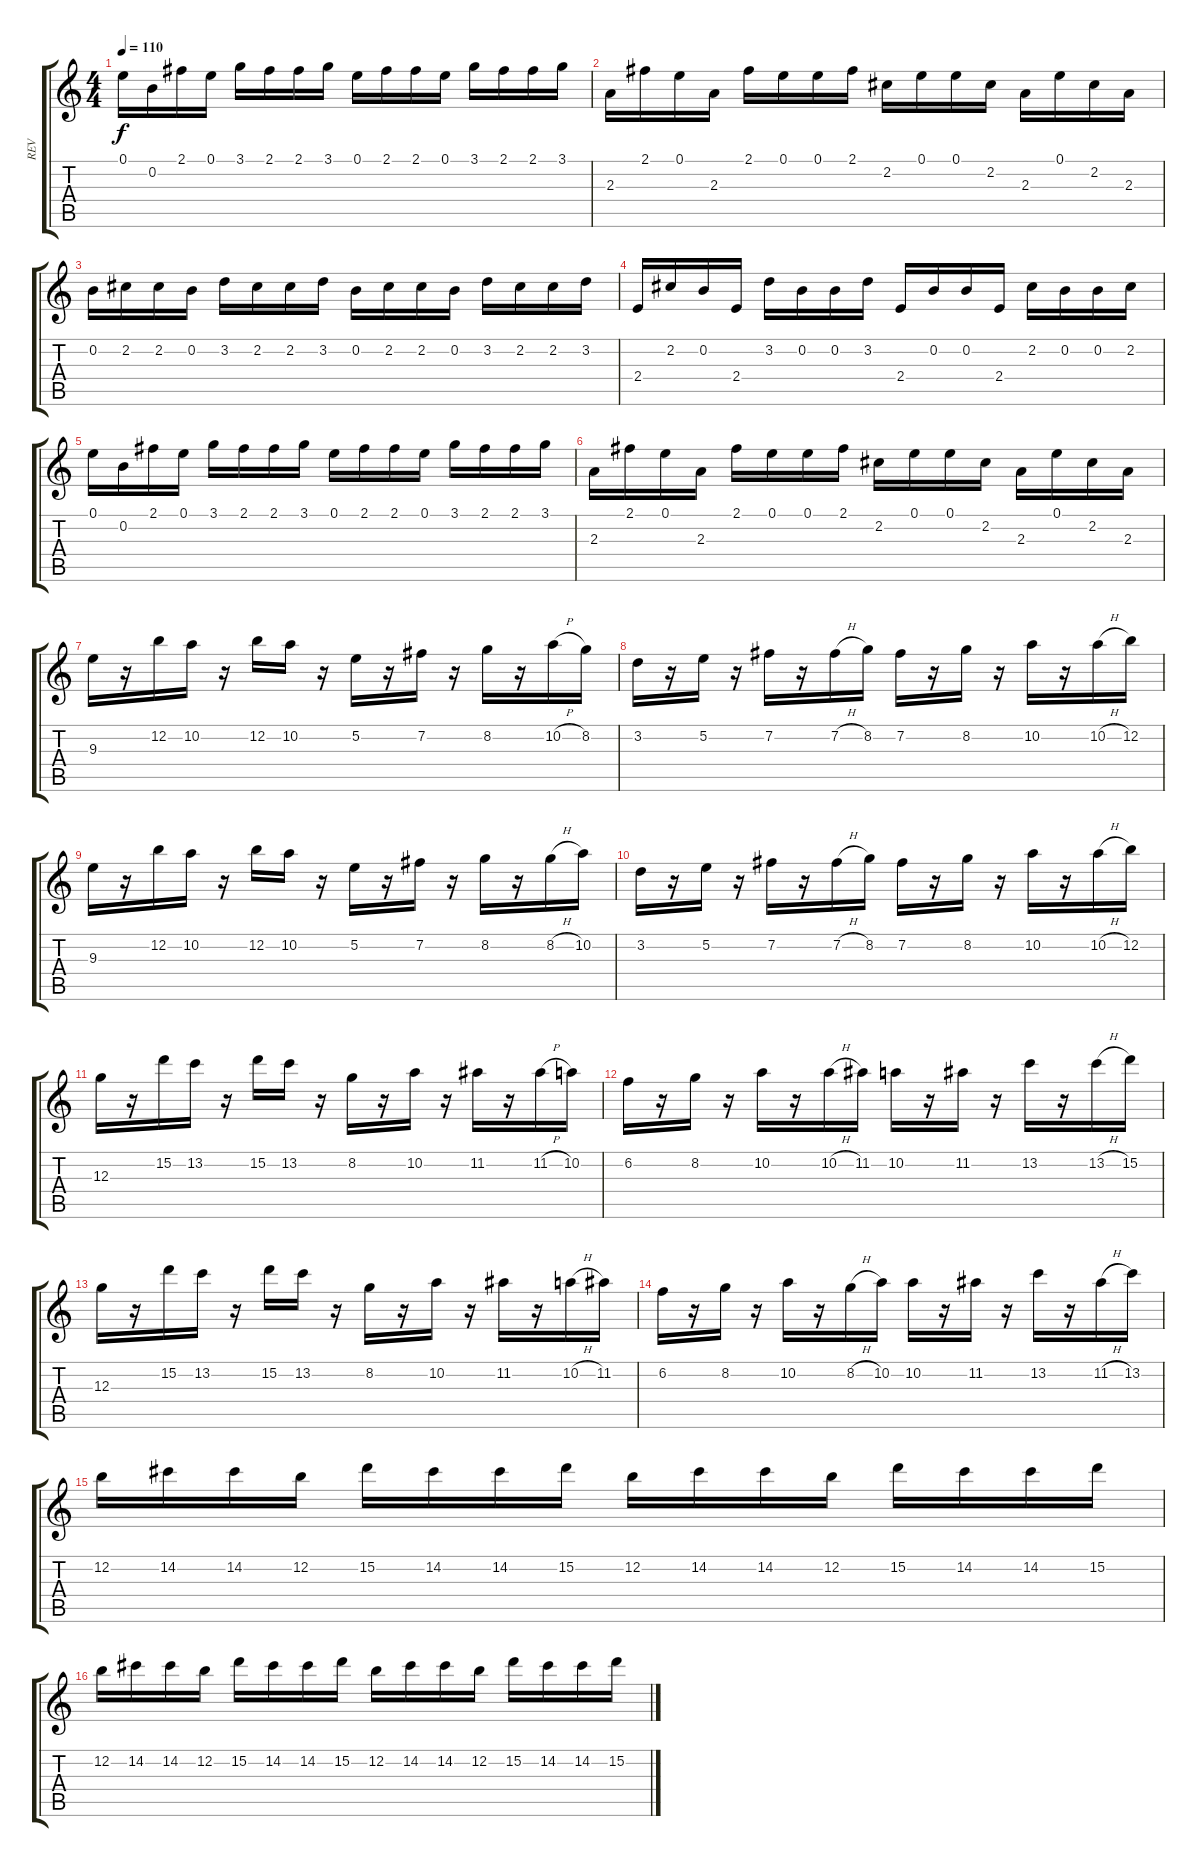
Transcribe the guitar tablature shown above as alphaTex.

\track ("REV" "REV") {instrument electricguitarjazz}
\staff {score tabs}
\tuning (E4 B3 G3 D3 A2 E2) {hide}
\ts (4 4)
\tempo 110
\clef g2
\ks c
0.1.16{dy f} 0.2.16 2.1.16 0.1.16 3.1.16 2.1.16 2.1.16 3.1.16 0.1.16 2.1.16 2.1.16 0.1.16 3.1.16 2.1.16 2.1.16 3.1.16 |
2.3.16 2.1.16 0.1.16 2.3.16 2.1.16 0.1.16 0.1.16 2.1.16 2.2.16 0.1.16 0.1.16 2.2.16 2.3.16 0.1.16 2.2.16 2.3.16 |
0.2.16 2.2.16 2.2.16 0.2.16 3.2.16 2.2.16 2.2.16 3.2.16 0.2.16 2.2.16 2.2.16 0.2.16 3.2.16 2.2.16 2.2.16 3.2.16 |
2.4.16 2.2.16 0.2.16 2.4.16 3.2.16 0.2.16 0.2.16 3.2.16 2.4.16 0.2.16 0.2.16 2.4.16 2.2.16 0.2.16 0.2.16 2.2.16 |
0.1.16 0.2.16 2.1.16 0.1.16 3.1.16 2.1.16 2.1.16 3.1.16 0.1.16 2.1.16 2.1.16 0.1.16 3.1.16 2.1.16 2.1.16 3.1.16 |
2.3.16 2.1.16 0.1.16 2.3.16 2.1.16 0.1.16 0.1.16 2.1.16 2.2.16 0.1.16 0.1.16 2.2.16 2.3.16 0.1.16 2.2.16 2.3.16 |
9.3.16 r.16 12.2.16 10.2.16 r.16 12.2.16 10.2.16 r.16 5.2.16 r.16 7.2.16 r.16 8.2.16 r.16 10.2{h}.16 8.2.16 |
3.2.16 r.16 5.2.16 r.16 7.2.16 r.16 7.2{h}.16 8.2.16 7.2.16 r.16 8.2.16 r.16 10.2.16 r.16 10.2{h}.16 12.2.16 |
9.3.16 r.16 12.2.16 10.2.16 r.16 12.2.16 10.2.16 r.16 5.2.16 r.16 7.2.16 r.16 8.2.16 r.16 8.2{h}.16 10.2.16 |
3.2.16 r.16 5.2.16 r.16 7.2.16 r.16 7.2{h}.16 8.2.16 7.2.16 r.16 8.2.16 r.16 10.2.16 r.16 10.2{h}.16 12.2.16 |
12.3.16 r.16 15.2.16 13.2.16 r.16 15.2.16 13.2.16 r.16 8.2.16 r.16 10.2.16 r.16 11.2.16 r.16 11.2{h}.16 10.2.16 |
6.2.16 r.16 8.2.16 r.16 10.2.16 r.16 10.2{h}.16 11.2.16 10.2.16 r.16 11.2.16 r.16 13.2.16 r.16 13.2{h}.16 15.2.16 |
12.3.16 r.16 15.2.16 13.2.16 r.16 15.2.16 13.2.16 r.16 8.2.16 r.16 10.2.16 r.16 11.2.16 r.16 10.2{h}.16 11.2.16 |
6.2.16 r.16 8.2.16 r.16 10.2.16 r.16 8.2{h}.16 10.2.16 10.2.16 r.16 11.2.16 r.16 13.2.16 r.16 11.2{h}.16 13.2.16 |
12.2.16 14.2.16 14.2.16 12.2.16 15.2.16 14.2.16 14.2.16 15.2.16 12.2.16 14.2.16 14.2.16 12.2.16 15.2.16 14.2.16 14.2.16 15.2.16 |
12.2.16 14.2.16 14.2.16 12.2.16 15.2.16 14.2.16 14.2.16 15.2.16 12.2.16 14.2.16 14.2.16 12.2.16 15.2.16 14.2.16 14.2.16 15.2.16
